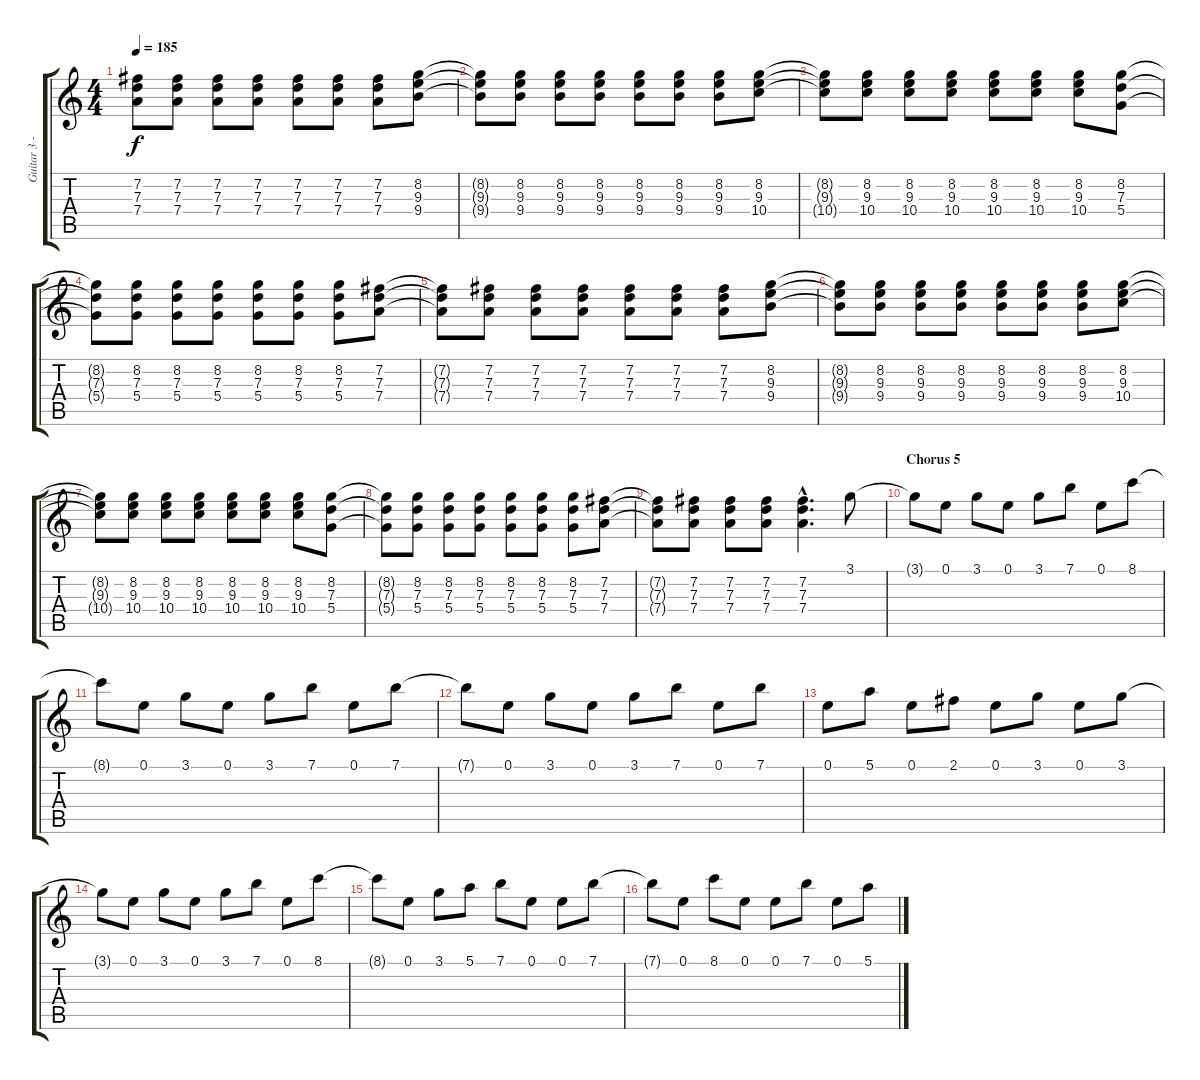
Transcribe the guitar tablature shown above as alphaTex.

\track ("Guitar 3 - Gers" "Guitar 3 -") {instrument overdrivenguitar}
\staff {score tabs}
\tuning (E4 B3 G3 D3 A2 E2) {hide}
\ts (4 4)
\tempo 185
\clef g2
\ks c
(7.2{t} 7.3{t} 7.4{t}).8{dy f} (7.2 7.3 7.4).8 (7.2 7.3 7.4).8 (7.2 7.3 7.4).8 (7.2 7.3 7.4).8 (7.2 7.3 7.4).8 (7.2 7.3 7.4).8 (8.2 9.3 9.4).8 |
\section ("" "")
(8.2{t} 9.3{t} 9.4{t}).8 (8.2 9.3 9.4).8 (8.2 9.3 9.4).8 (8.2 9.3 9.4).8 (8.2 9.3 9.4).8 (8.2 9.3 9.4).8 (8.2 9.3 9.4).8 (8.2 9.3 10.4).8 |
(8.2{t} 9.3{t} 10.4{t}).8 (8.2 9.3 10.4).8 (8.2 9.3 10.4).8 (8.2 9.3 10.4).8 (8.2 9.3 10.4).8 (8.2 9.3 10.4).8 (8.2 9.3 10.4).8 (8.2 7.3 5.4).8 |
(8.2{t} 7.3{t} 5.4{t}).8 (8.2 7.3 5.4).8 (8.2 7.3 5.4).8 (8.2 7.3 5.4).8 (8.2 7.3 5.4).8 (8.2 7.3 5.4).8 (8.2 7.3 5.4).8 (7.2 7.3 7.4).8 |
(7.2{t} 7.3{t} 7.4{t}).8 (7.2 7.3 7.4).8 (7.2 7.3 7.4).8 (7.2 7.3 7.4).8 (7.2 7.3 7.4).8 (7.2 7.3 7.4).8 (7.2 7.3 7.4).8 (8.2 9.3 9.4).8 |
(8.2{t} 9.3{t} 9.4{t}).8 (8.2 9.3 9.4).8 (8.2 9.3 9.4).8 (8.2 9.3 9.4).8 (8.2 9.3 9.4).8 (8.2 9.3 9.4).8 (8.2 9.3 9.4).8 (8.2 9.3 10.4).8 |
(8.2{t} 9.3{t} 10.4{t}).8 (8.2 9.3 10.4).8 (8.2 9.3 10.4).8 (8.2 9.3 10.4).8 (8.2 9.3 10.4).8 (8.2 9.3 10.4).8 (8.2 9.3 10.4).8 (8.2 7.3 5.4).8 |
(8.2{t} 7.3{t} 5.4{t}).8 (8.2 7.3 5.4).8 (8.2 7.3 5.4).8 (8.2 7.3 5.4).8 (8.2 7.3 5.4).8 (8.2 7.3 5.4).8 (8.2 7.3 5.4).8 (7.2 7.3 7.4).8 |
(7.2{t} 7.3{t} 7.4{t}).8 (7.2 7.3 7.4).8 (7.2 7.3 7.4).8 (7.2 7.3 7.4).8 (7.2{hac} 7.3{hac} 7.4{hac}).4{d} 3.1.8 |
\section ("" "Chorus 5")
3.1{t}.8 0.1.8 3.1.8 0.1.8 3.1.8 7.1.8 0.1.8 8.1.8 |
8.1{t}.8 0.1.8 3.1.8 0.1.8 3.1.8 7.1.8 0.1.8 7.1.8 |
7.1{t}.8 0.1.8 3.1.8 0.1.8 3.1.8 7.1.8 0.1.8 7.1.8 |
0.1.8 5.1.8 0.1.8 2.1.8 0.1.8 3.1.8 0.1.8 3.1.8 |
3.1{t}.8 0.1.8 3.1.8 0.1.8 3.1.8 7.1.8 0.1.8 8.1.8 |
8.1{t}.8 0.1.8 3.1.8 5.1.8 7.1.8 0.1.8 0.1.8 7.1.8 |
7.1{t}.8 0.1.8 8.1.8 0.1.8 0.1.8 7.1.8 0.1.8 5.1.8
